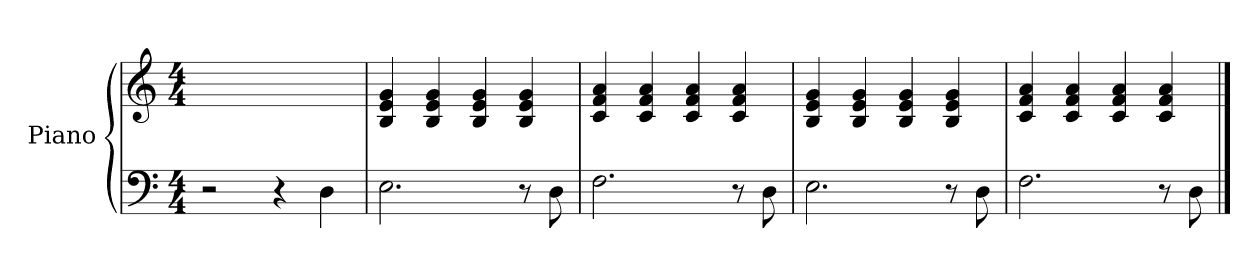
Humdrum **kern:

**kern	**kern
*part1	*part1
*staff2	*staff1
*I"Piano	*
*I'Pno.	*
*clefF4	*clefG2
*k[]	*k[]
*M4/4	*M4/4
=1	=1
2r	1ryy
4r	.
4D\	.
=2	=2
2.E\	4B/ 4e/ 4g/
.	4B/ 4e/ 4g/
.	4B/ 4e/ 4g/
8r	4B/ 4e/ 4g/
8D\	.
=3	=3
2.F\	4c/ 4f/ 4a/
.	4c/ 4f/ 4a/
.	4c/ 4f/ 4a/
8r	4c/ 4f/ 4a/
8D\	.
=4	=4
2.E\	4B/ 4e/ 4g/
.	4B/ 4e/ 4g/
.	4B/ 4e/ 4g/
8r	4B/ 4e/ 4g/
8D\	.
=5	=5
2.F\	4c/ 4f/ 4a/
.	4c/ 4f/ 4a/
.	4c/ 4f/ 4a/
8r	4c/ 4f/ 4a/
8D\	.
==	==
*-	*-
